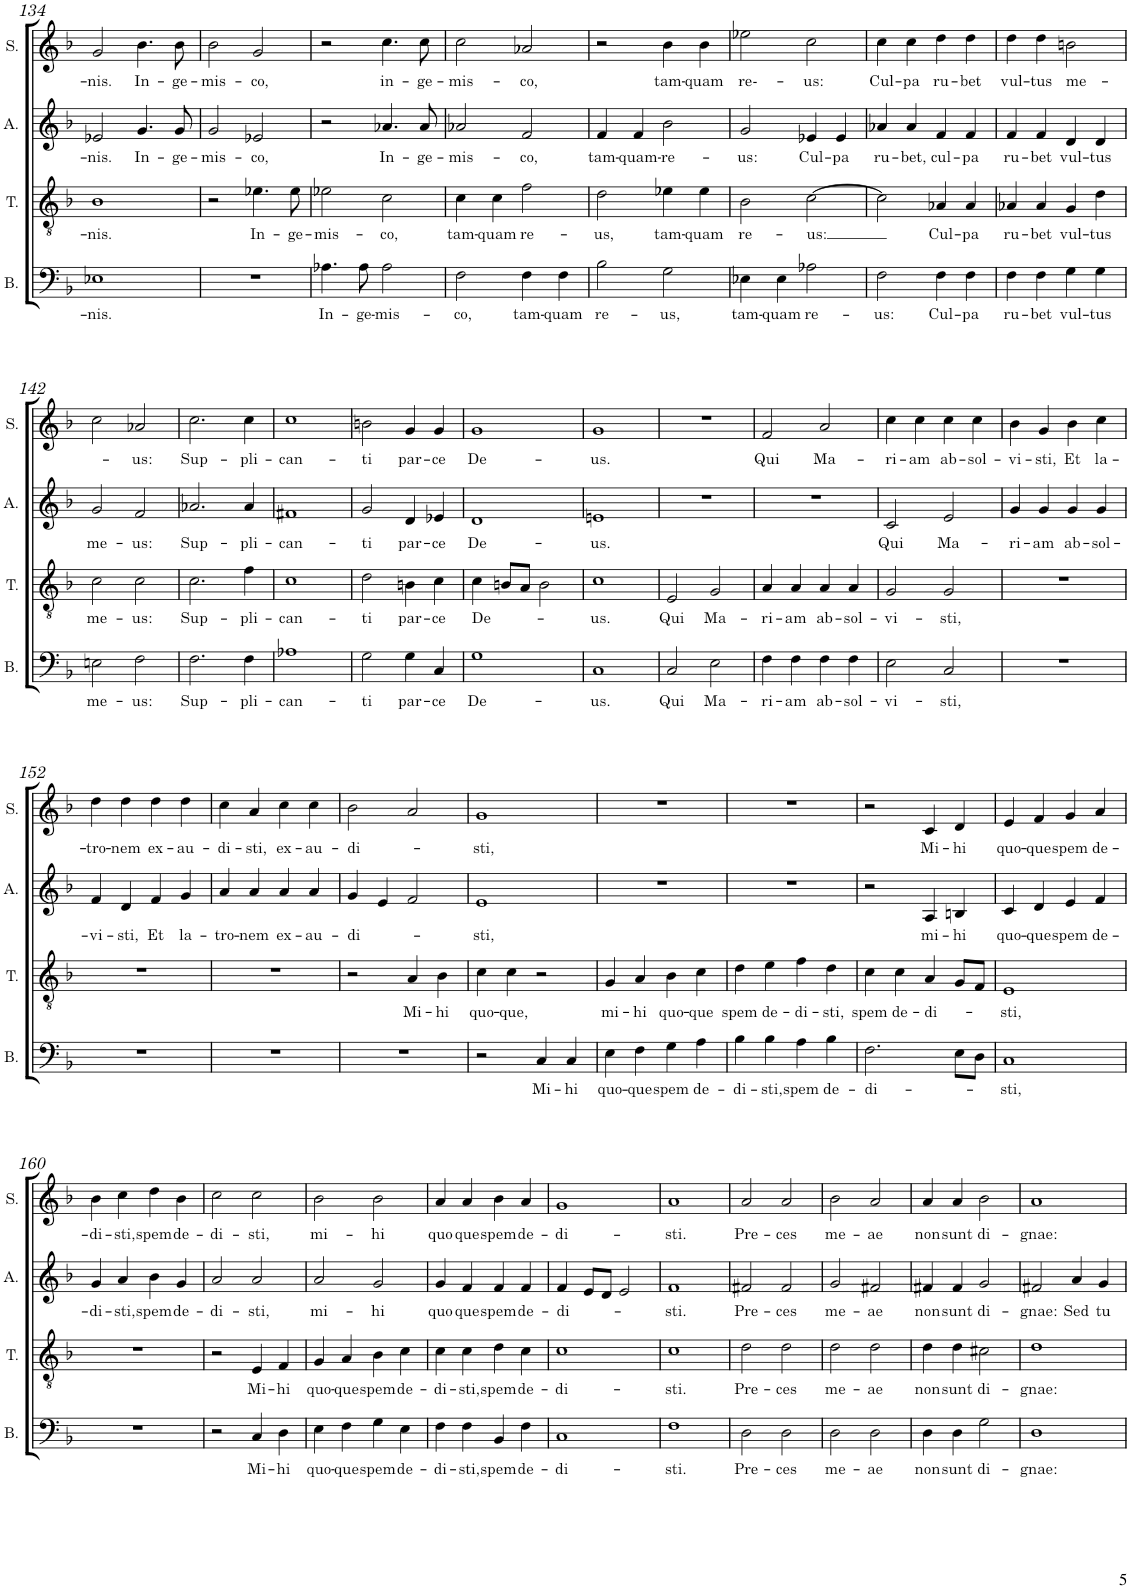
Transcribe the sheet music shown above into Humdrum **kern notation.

**kern	**text	**kern	**text	**kern	**text	**kern	**text
*part4	*part4	*part3	*part3	*part2	*part2	*part1	*part1
*staff4	*staff4	*staff3	*staff3	*staff2	*staff2	*staff1	*staff1
*I"Bass	*	*I"Tenor	*	*I"Alt	*	*I"Sopran	*
*I'B.	*	*I'T.	*	*I'A.	*	*I'S.	*
!!LO:PB:g=z
*clefF4	*	*clefGv2	*	*clefG2	*	*clefG2	*
*k[b-]	*	*k[b-]	*	*k[b-]	*	*k[b-]	*
*M2/2	*	*M2/2	*	*M2/2	*	*M2/2	*
*met(c|)	*	*met(c|)	*	*met(c|)	*	*met(c|)	*
=134	=134	=134	=134	=134	=134	=134	=134
!	!LO:LY:b	!	!LO:LY:b	!	!LO:LY:b	!	!LO:LY:b
1E-X	-nis.	1B-	-nis.	2e-X/	-nis.	2g/	-nis.
!	!	!	!	!	!LO:LY:b	!	!LO:LY:b
.	.	.	.	4.g/	In-	4.b-\	In-
!	!	!	!	!	!LO:LY:b	!	!LO:LY:b
.	.	.	.	8g/	-ge-	8b-\	-ge-
=135	=135	=135	=135	=135	=135	=135	=135
!	!	!	!	!	!LO:LY:b	!	!LO:LY:b
1r	.	2r	.	2g/	-mis-	2b-\	-mis-
!	!	!	!LO:LY:b	!	!LO:LY:b	!	!LO:LY:b
.	.	4.e-X\	In-	2e-X/	-co,	2g/	-co,
!	!	!	!LO:LY:b	!	!	!	!
.	.	8e-\	-ge-	.	.	.	.
=136	=136	=136	=136	=136	=136	=136	=136
!	!LO:LY:b	!	!LO:LY:b	!	!	!	!
4.A-X\	In-	2e-X\	-mis-	2r	.	2r	.
!	!LO:LY:b	!	!	!	!	!	!
8A-\	-ge-	.	.	.	.	.	.
!	!LO:LY:b	!	!LO:LY:b	!	!LO:LY:b	!	!LO:LY:b
2A-\	-mis-	2c\	-co,	4.a-X/	In-	4.cc\	in-
!	!	!	!	!	!LO:LY:b	!	!LO:LY:b
.	.	.	.	8a-/	-ge-	8cc\	-ge-
=137	=137	=137	=137	=137	=137	=137	=137
!	!LO:LY:b	!	!LO:LY:b	!	!LO:LY:b	!	!LO:LY:b
2F\	-co,	4c\	tam-	2a-X/	-mis-	2cc\	-mis-
!	!	!	!LO:LY:b	!	!	!	!
.	.	4c\	-quam	.	.	.	.
!	!LO:LY:b	!	!LO:LY:b	!	!LO:LY:b	!	!LO:LY:b
4F\	tam-	2f\	re-	2f/	-co,	2a-X/	-co,
!	!LO:LY:b	!	!	!	!	!	!
4F\	-quam	.	.	.	.	.	.
=138	=138	=138	=138	=138	=138	=138	=138
!	!LO:LY:b	!	!LO:LY:b	!	!LO:LY:b	!	!
2B-\	re-	2d\	-us,	4f/	tam-	2r	.
!	!	!	!	!	!LO:LY:b	!	!
.	.	.	.	4f/	-quam-	.	.
!	!LO:LY:b	!	!LO:LY:b	!	!LO:LY:b	!	!LO:LY:b
2G\	-us,	4e-X\	tam-	2b-\	-re-	4b-\	tam-
!	!	!	!LO:LY:b	!	!	!	!LO:LY:b
.	.	4e-\	-quam	.	.	4b-\	-quam
=139	=139	=139	=139	=139	=139	=139	=139
!	!LO:LY:b	!	!LO:LY:b	!	!LO:LY:b	!	!LO:LY:b
4E-X\	tam-	2B-\	re-	2g/	-us:	2ee-X\	re--
!	!LO:LY:b	!	!	!	!	!	!
4E-\	-quam	.	.	.	.	.	.
!	!LO:LY:b	!	!LO:LY:b	!	!LO:LY:b	!	!LO:LY:b
2A-X\	re-	[2c\	-us:	4e-X/	Cul-	2cc\	-us:
!	!	!	!	!	!LO:LY:b	!	!
.	.	.	.	4e-/	-pa	.	.
=140	=140	=140	=140	=140	=140	=140	=140
!	!LO:LY:b	!	!	!	!LO:LY:b	!	!LO:LY:b
2F\	-us:	2c\]	.	4a-X/	ru-	4cc\	Cul-
!	!	!	!	!	!LO:LY:b	!	!LO:LY:b
.	.	.	.	4a-/	-bet,	4cc\	-pa
!	!LO:LY:b	!	!LO:LY:b	!	!LO:LY:b	!	!LO:LY:b
4F\	Cul-	4A-X/	Cul-	4f/	cul-	4dd\	ru-
!	!LO:LY:b	!	!LO:LY:b	!	!LO:LY:b	!	!LO:LY:b
4F\	-pa	4A-/	-pa	4f/	-pa	4dd\	-bet
=141	=141	=141	=141	=141	=141	=141	=141
!	!LO:LY:b	!	!LO:LY:b	!	!LO:LY:b	!	!LO:LY:b
4F\	ru-	4A-X/	ru-	4f/	ru-	4dd\	vul-
!	!LO:LY:b	!	!LO:LY:b	!	!LO:LY:b	!	!LO:LY:b
4F\	-bet	4A-/	-bet	4f/	-bet	4dd\	-tus
!	!LO:LY:b	!	!LO:LY:b	!	!LO:LY:b	!	!LO:LY:b
4G\	vul-	4G/	vul-	4d/	vul-	2bn\	me-
!	!LO:LY:b	!	!LO:LY:b	!	!LO:LY:b	!	!
4G\	-tus	4d\	-tus	4d/	-tus	.	.
!!LO:LB:g=z
=142	=142	=142	=142	=142	=142	=142	=142
!	!LO:LY:b	!	!LO:LY:b	!	!LO:LY:b	!	!
2En\	me-	2c\	me-	2g/	me-	2cc\	.
!	!LO:LY:b	!	!LO:LY:b	!	!LO:LY:b	!	!LO:LY:b
2F\	-us:	2c\	-us:	2f/	-us:	2a-X/	-us:
=143	=143	=143	=143	=143	=143	=143	=143
!	!LO:LY:b	!	!LO:LY:b	!	!LO:LY:b	!	!LO:LY:b
2.F\	Sup-	2.c\	Sup-	2.a-X/	Sup-	2.cc\	Sup-
!	!LO:LY:b	!	!LO:LY:b	!	!LO:LY:b	!	!LO:LY:b
4F\	-pli-	4f\	-pli-	4a-/	-pli-	4cc\	-pli-
=144	=144	=144	=144	=144	=144	=144	=144
!	!LO:LY:b	!	!LO:LY:b	!	!LO:LY:b	!	!LO:LY:b
1A-X	-can-	1c	-can-	1f#X	-can-	1cc	-can-
=145	=145	=145	=145	=145	=145	=145	=145
!	!LO:LY:b	!	!LO:LY:b	!	!LO:LY:b	!	!LO:LY:b
2G\	-ti	2d\	-ti	2g/	-ti	2bn\	-ti
!	!LO:LY:b	!	!LO:LY:b	!	!LO:LY:b	!	!LO:LY:b
4G\	par-	4Bn\	par-	4d/	par-	4g/	par-
!	!LO:LY:b	!	!LO:LY:b	!	!LO:LY:b	!	!LO:LY:b
4C/	-ce	4c\	-ce	4e-X/	-ce	4g/	-ce
=146	=146	=146	=146	=146	=146	=146	=146
!	!LO:LY:b	!	!LO:LY:b	!	!LO:LY:b	!	!LO:LY:b
1G	De-	4c\	De-	1d	De-	1g	De-
.	.	8Bn/L	.	.	.	.	.
.	.	8A/J	.	.	.	.	.
.	.	2B\	.	.	.	.	.
=147	=147	=147	=147	=147	=147	=147	=147
!	!LO:LY:b	!	!LO:LY:b	!	!LO:LY:b	!	!LO:LY:b
1C	-us.	1c	-us.	1en	-us.	1g	-us.
=148	=148	=148	=148	=148	=148	=148	=148
!	!LO:LY:b	!	!LO:LY:b	!	!	!	!
2C/	Qui	2E/	Qui	1r	.	1r	.
!	!LO:LY:b	!	!LO:LY:b	!	!	!	!
2E\	Ma-	2G/	Ma-	.	.	.	.
=149	=149	=149	=149	=149	=149	=149	=149
!	!LO:LY:b	!	!LO:LY:b	!	!	!	!LO:LY:b
4F\	-ri-	4A/	-ri-	1r	.	2f/	Qui
!	!LO:LY:b	!	!LO:LY:b	!	!	!	!
4F\	-am	4A/	-am	.	.	.	.
!	!LO:LY:b	!	!LO:LY:b	!	!	!	!LO:LY:b
4F\	ab-	4A/	ab-	.	.	2a/	Ma-
!	!LO:LY:b	!	!LO:LY:b	!	!	!	!
4F\	-sol-	4A/	-sol-	.	.	.	.
=150	=150	=150	=150	=150	=150	=150	=150
!	!LO:LY:b	!	!LO:LY:b	!	!LO:LY:b	!	!LO:LY:b
2E\	-vi-	2G/	-vi-	2c/	Qui	4cc\	-ri-
!	!	!	!	!	!	!	!LO:LY:b
.	.	.	.	.	.	4cc\	-am
!	!LO:LY:b	!	!LO:LY:b	!	!LO:LY:b	!	!LO:LY:b
2C/	-sti,	2G/	-sti,	2e/	Ma-	4cc\	ab-
!	!	!	!	!	!	!	!LO:LY:b
.	.	.	.	.	.	4cc\	-sol-
=151	=151	=151	=151	=151	=151	=151	=151
!	!	!	!	!	!LO:LY:b	!	!LO:LY:b
1r	.	1r	.	4g/	-ri-	4b-\	-vi-
!	!	!	!	!	!LO:LY:b	!	!LO:LY:b
.	.	.	.	4g/	-am	4g/	-sti,
!	!	!	!	!	!LO:LY:b	!	!LO:LY:b
.	.	.	.	4g/	ab-	4b-\	Et
!	!	!	!	!	!LO:LY:b	!	!LO:LY:b
.	.	.	.	4g/	-sol-	4cc\	la-
!!LO:LB:g=z
=152	=152	=152	=152	=152	=152	=152	=152
!	!	!	!	!	!LO:LY:b	!	!LO:LY:b
1r	.	1r	.	4f/	-vi-	4dd\	-tro-
!	!	!	!	!	!LO:LY:b	!	!LO:LY:b
.	.	.	.	4d/	-sti,	4dd\	-nem
!	!	!	!	!	!LO:LY:b	!	!LO:LY:b
.	.	.	.	4f/	Et	4dd\	ex-
!	!	!	!	!	!LO:LY:b	!	!LO:LY:b
.	.	.	.	4g/	la-	4dd\	-au-
=153	=153	=153	=153	=153	=153	=153	=153
!	!	!	!	!	!LO:LY:b	!	!LO:LY:b
1r	.	1r	.	4a/	-tro-	4cc\	-di-
!	!	!	!	!	!LO:LY:b	!	!LO:LY:b
.	.	.	.	4a/	-nem	4a/	-sti,
!	!	!	!	!	!LO:LY:b	!	!LO:LY:b
.	.	.	.	4a/	ex-	4cc\	ex-
!	!	!	!	!	!LO:LY:b	!	!LO:LY:b
.	.	.	.	4a/	-au-	4cc\	-au-
=154	=154	=154	=154	=154	=154	=154	=154
!	!	!	!	!	!LO:LY:b	!	!LO:LY:b
1r	.	2r	.	4g/	-di-	2b-\	-di-
.	.	.	.	4e/	.	.	.
!	!	!	!LO:LY:b	!	!	!	!
.	.	4A/	Mi-	2f/	.	2a/	.
!	!	!	!LO:LY:b	!	!	!	!
.	.	4B-\	-hi	.	.	.	.
=155	=155	=155	=155	=155	=155	=155	=155
!	!	!	!LO:LY:b	!	!LO:LY:b	!	!LO:LY:b
2r	.	4c\	quo-	1e	-sti,	1g	-sti,
!	!	!	!LO:LY:b	!	!	!	!
.	.	4c\	-que,	.	.	.	.
!	!LO:LY:b	!	!	!	!	!	!
4C/	Mi-	2r	.	.	.	.	.
!	!LO:LY:b	!	!	!	!	!	!
4C/	-hi	.	.	.	.	.	.
=156	=156	=156	=156	=156	=156	=156	=156
!	!LO:LY:b	!	!LO:LY:b	!	!	!	!
4E\	quo-	4G/	mi-	1r	.	1r	.
!	!LO:LY:b	!	!LO:LY:b	!	!	!	!
4F\	-que	4A/	-hi	.	.	.	.
!	!LO:LY:b	!	!LO:LY:b	!	!	!	!
4G\	spem	4B-\	quo-	.	.	.	.
!	!LO:LY:b	!	!LO:LY:b	!	!	!	!
4A\	de-	4c\	-que	.	.	.	.
=157	=157	=157	=157	=157	=157	=157	=157
!	!LO:LY:b	!	!LO:LY:b	!	!	!	!
4B-\	-di-	4d\	spem	1r	.	1r	.
!	!LO:LY:b	!	!LO:LY:b	!	!	!	!
4B-\	-sti,	4e\	de-	.	.	.	.
!	!LO:LY:b	!	!LO:LY:b	!	!	!	!
4A\	spem	4f\	-di-	.	.	.	.
!	!LO:LY:b	!	!LO:LY:b	!	!	!	!
4B-\	de-	4d\	-sti,	.	.	.	.
=158	=158	=158	=158	=158	=158	=158	=158
!	!LO:LY:b	!	!LO:LY:b	!	!	!	!
2.F\	-di-	4c\	spem	2r	.	2r	.
!	!	!	!LO:LY:b	!	!	!	!
.	.	4c\	de-	.	.	.	.
!	!	!	!LO:LY:b	!	!LO:LY:b	!	!LO:LY:b
.	.	4A/	-di-	4A/	mi-	4c/	-Mi-
!	!	!	!	!	!LO:LY:b	!	!LO:LY:b
8E\L	.	8G/L	.	4Bn/	-hi	4d/	-hi
8D\J	.	8F/J	.	.	.	.	.
=159	=159	=159	=159	=159	=159	=159	=159
!	!LO:LY:b	!	!LO:LY:b	!	!LO:LY:b	!	!LO:LY:b
1C	-sti,	1E	-sti,	4c/	quo-	4e/	quo-
!	!	!	!	!	!LO:LY:b	!	!LO:LY:b
.	.	.	.	4d/	-que	4f/	-que
!	!	!	!	!	!LO:LY:b	!	!LO:LY:b
.	.	.	.	4e/	spem	4g/	spem
!	!	!	!	!	!LO:LY:b	!	!LO:LY:b
.	.	.	.	4f/	de-	4a/	de-
!!LO:LB:g=z
=160	=160	=160	=160	=160	=160	=160	=160
!	!	!	!	!	!LO:LY:b	!	!LO:LY:b
1r	.	1r	.	4g/	-di-	4b-\	-di-
!	!	!	!	!	!LO:LY:b	!	!LO:LY:b
.	.	.	.	4a/	-sti,	4cc\	-sti,
!	!	!	!	!	!LO:LY:b	!	!LO:LY:b
.	.	.	.	4b-\	spem	4dd\	spem
!	!	!	!	!	!LO:LY:b	!	!LO:LY:b
.	.	.	.	4g/	de-	4b-\	de-
=161	=161	=161	=161	=161	=161	=161	=161
!	!	!	!	!	!LO:LY:b	!	!LO:LY:b
2r	.	2r	.	2a/	-di-	2cc\	-di-
!	!LO:LY:b	!	!LO:LY:b	!	!LO:LY:b	!	!LO:LY:b
4C/	Mi-	4E/	Mi-	2a/	-sti,	2cc\	-sti,
!	!LO:LY:b	!	!LO:LY:b	!	!	!	!
4D\	-hi	4F/	-hi	.	.	.	.
=162	=162	=162	=162	=162	=162	=162	=162
!	!LO:LY:b	!	!LO:LY:b	!	!LO:LY:b	!	!LO:LY:b
4E\	quo-	4G/	quo-	2a/	mi-	2b-\	mi-
!	!LO:LY:b	!	!LO:LY:b	!	!	!	!
4F\	-que	4A/	-que	.	.	.	.
!	!LO:LY:b	!	!LO:LY:b	!	!LO:LY:b	!	!LO:LY:b
4G\	spem	4B-\	spem	2g/	-hi	2b-\	-hi
!	!LO:LY:b	!	!LO:LY:b	!	!	!	!
4E\	de-	4c\	de-	.	.	.	.
=163	=163	=163	=163	=163	=163	=163	=163
!	!LO:LY:b	!	!LO:LY:b	!	!LO:LY:b	!	!LO:LY:b
4F\	-di-	4c\	-di-	4g/	quo	4a/	quo
!	!LO:LY:b	!	!LO:LY:b	!	!LO:LY:b	!	!LO:LY:b
4F\	-sti,	4c\	-sti,	4f/	que	4a/	que
!	!LO:LY:b	!	!LO:LY:b	!	!LO:LY:b	!	!LO:LY:b
4BB-/	spem	4d\	spem	4f/	spem	4b-\	spem
!	!LO:LY:b	!	!LO:LY:b	!	!LO:LY:b	!	!LO:LY:b
4F\	de-	4c\	de-	4f/	de-	4a/	de-
=164	=164	=164	=164	=164	=164	=164	=164
!	!LO:LY:b	!	!LO:LY:b	!	!LO:LY:b	!	!LO:LY:b
1C	-di-	1c	-di-	4f/	-di-	1g	-di-
.	.	.	.	8e/L	.	.	.
.	.	.	.	8d/J	.	.	.
.	.	.	.	2e/	.	.	.
=165	=165	=165	=165	=165	=165	=165	=165
!	!LO:LY:b	!	!LO:LY:b	!	!LO:LY:b	!	!LO:LY:b
1F	-sti.	1c	-sti.	1f	-sti.	1a	-sti.
=166	=166	=166	=166	=166	=166	=166	=166
!	!LO:LY:b	!	!LO:LY:b	!	!LO:LY:b	!	!LO:LY:b
2D\	Pre-	2d\	Pre-	2f#X/	Pre-	2a/	Pre-
!	!LO:LY:b	!	!LO:LY:b	!	!LO:LY:b	!	!LO:LY:b
2D\	-ces	2d\	-ces	2f#/	-ces	2a/	-ces
=167	=167	=167	=167	=167	=167	=167	=167
!	!LO:LY:b	!	!LO:LY:b	!	!LO:LY:b	!	!LO:LY:b
2D\	me-	2d\	me-	2g/	me-	2b-\	me-
!	!LO:LY:b	!	!LO:LY:b	!	!LO:LY:b	!	!LO:LY:b
2D\	-ae	2d\	-ae	2f#X/	-ae	2a/	-ae
=168	=168	=168	=168	=168	=168	=168	=168
!	!LO:LY:b	!	!LO:LY:b	!	!LO:LY:b	!	!LO:LY:b
4D\	non	4d\	non	4f#X/	non	4a/	non
!	!LO:LY:b	!	!LO:LY:b	!	!LO:LY:b	!	!LO:LY:b
4D\	sunt	4d\	sunt	4f#/	sunt	4a/	sunt
!	!LO:LY:b	!	!LO:LY:b	!	!LO:LY:b	!	!LO:LY:b
2G\	di-	2c#X\	di-	2g/	di-	2b-\	di-
=169	=169	=169	=169	=169	=169	=169	=169
!	!LO:LY:b	!	!LO:LY:b	!	!LO:LY:b	!	!LO:LY:b
1D	-gnae:	1d	-gnae:	2f#X/	-gnae:	1a	-gnae:
!	!	!	!	!	!LO:LY:b	!	!
.	.	.	.	4a/	Sed	.	.
!	!	!	!	!	!LO:LY:b	!	!
.	.	.	.	4g/	tu	.	.
=	=	=	=	=	=	=	=
*-	*-	*-	*-	*-	*-	*-	*-
